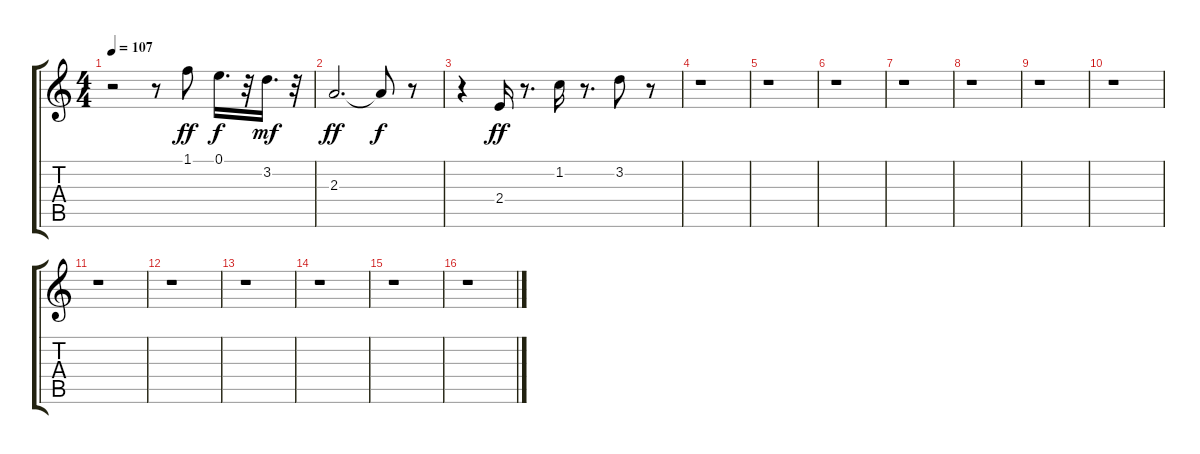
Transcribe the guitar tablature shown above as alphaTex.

\track "" {instrument electricguitarmuted}
\staff {score tabs}
\tuning (E4 B3 G3 D3 A2 E2) {hide}
\ts (4 4)
\tempo 107
\clef g2
\ks c
r.2{dy f} r.8 1.1.8{dy ff} 0.1.16{d dy f} r.32 3.2.16{d dy mf} r.32 |
2.3.2{d dy ff} 2.3{t}.8{dy f} r.8 |
r.4 2.4.16{dy ff} r.8{d} 1.2.16 r.8{d} 3.2.8 r.8 |
r.1 |
r.1 |
r.1 |
r.1 |
r.1 |
r.1 |
r.1 |
r.1 |
r.1 |
r.1 |
r.1 |
r.1 |
r.1
